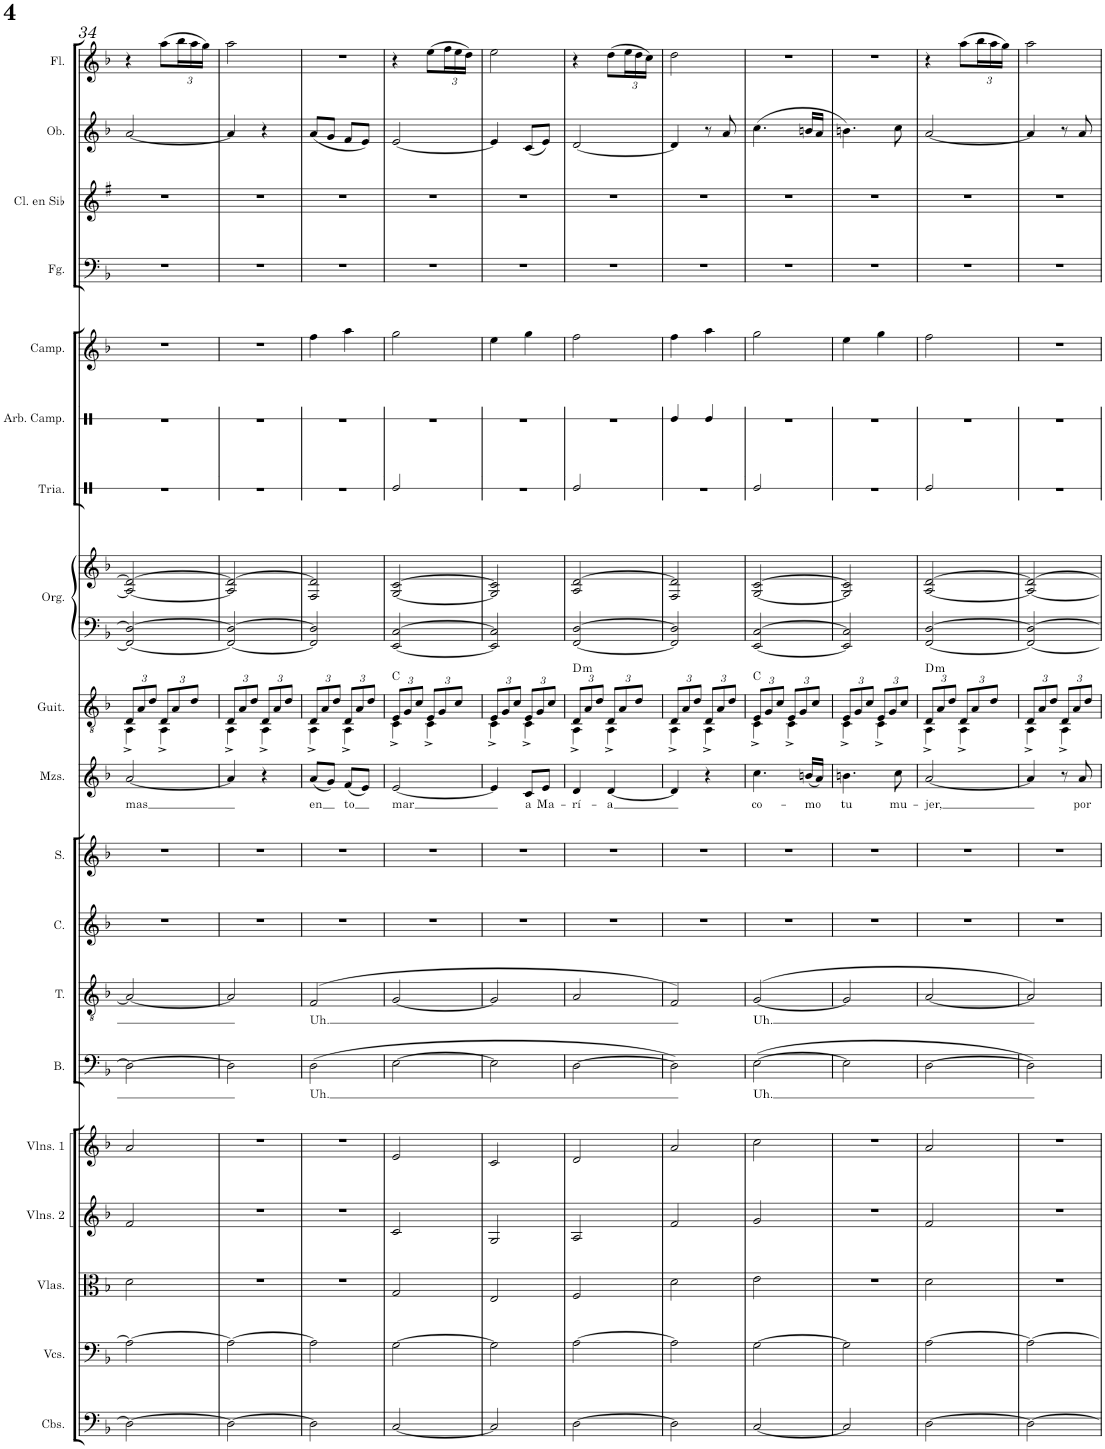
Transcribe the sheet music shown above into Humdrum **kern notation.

**kern	**kern	**kern	**kern	**kern	**kern	**text	**kern	**text	**kern	**kern	**kern	**text	**kern	**harte	**kern	**kern	**kern	**kern	**kern	**kern	**kern	**kern	**kern
*part19	*part18	*part17	*part16	*part15	*part14	*part14	*part13	*part13	*part12	*part11	*part10	*part10	*part9	*part9	*part8	*part8	*part7	*part6	*part5	*part4	*part3	*part2	*part1
*staff20	*staff19	*staff18	*staff17	*staff16	*staff15	*staff15	*staff14	*staff14	*staff13	*staff12	*staff11	*staff11	*staff10	*	*staff9	*staff8	*staff7	*staff6	*staff5	*staff4	*staff3	*staff2	*staff1
*I"Contrabajos	*I"Violonchelos	*I"Violas	*I"Violines 2	*I"Violines 1	*I"Bajo	*	*I"Tenor	*	*I"Contralto	*I"Soprano	*I"Mezzo-soprano	*	*I"Guitarra	*	*I"Órgano	*	*I"Triángulo	*I"Espectro	*I"Campanillas	*I"Fagot	*I"Clarinete en Sib	*I"Oboe	*I"Flauta
*I'Cbs.	*I'Vcs.	*I'Vlas.	*I'Vlns. 2	*I'Vlns. 1	*I'B.	*	*I'T.	*	*I'C.	*I'S.	*I'Mzs.	*	*I'Guit.	*	*	*	*	*	*I'Camp.	*I'Fg.	*I'Cl. en Sib	*I'Ob.	*I'Fl.
!!LO:PB:g=z
*clefF4	*clefF4	*clefC3	*clefG2	*clefG2	*clefF4	*	*clefGv2	*	*clefG2	*clefG2	*clefG2	*	*clefGv2	*	*clefF4	*clefG2	*clefX	*clefX	*clefG2	*clefF4	*clefG2	*clefG2	*clefG2
*Trd7c12	*	*	*	*	*	*	*	*	*	*	*	*	*	*	*	*	*	*	*Trd-7c-12	*	*Trd1c2	*	*
*k[b-]	*k[b-]	*k[b-]	*k[b-]	*k[b-]	*k[b-]	*	*k[b-]	*	*k[b-]	*k[b-]	*k[b-]	*	*k[b-]	*	*k[b-]	*k[b-]	*k[]	*k[]	*k[b-]	*k[b-]	*k[f#]	*k[b-]	*k[b-]
*M2/4	*M2/4	*M2/4	*M2/4	*M2/4	*M2/4	*	*M2/4	*	*M2/4	*M2/4	*M2/4	*	*M2/4	*	*M2/4	*M2/4	*M2/4	*M2/4	*M2/4	*M2/4	*M2/4	*M2/4	*M2/4
=34	=34	=34	=34	=34	=34	=34	=34	=34	=34	=34	=34	=34	=34	=34	=34	=34	=34	=34	=34	=34	=34	=34	=34
!	!	!	!	!	!	!	!	!	!	!	!	!LO:LY:b	!	!	!	!	!	!	!	!	!	!	!
*	*	*	*	*	*	*	*	*	*	*	*	*	*Xbrackettup	*	*	*	*	*	*	*	*	*	*
*	*	*	*	*	*	*	*	*	*	*	*	*	*^	*	*	*	*	*	*	*	*	*	*
2D\_	2A\_	2d\	2f/	2a/	2D\_	.	2A/_	.	2r	2r	[2a/	mas	12D/L	4AA^\	.	2FF/_ 2D/_	2A/_ 2d/_	2r	2r	2r	2r	2r	[2a/	4r
.	.	.	.	.	.	.	.	.	.	.	.	.	12A/	.	.	.	.	.	.	.	.	.	.	.
.	.	.	.	.	.	.	.	.	.	.	.	.	12d/J	.	.	.	.	.	.	.	.	.	.	.
.	.	.	.	.	.	.	.	.	.	.	.	.	12D/L	4AA^\	.	.	.	.	.	.	.	.	.	(8aa\L
.	.	.	.	.	.	.	.	.	.	.	.	.	12A/	.	.	.	.	.	.	.	.	.	.	.
*	*	*	*	*	*	*	*	*	*	*	*	*	*	*	*	*	*	*	*	*	*	*	*	*Xbrackettup
.	.	.	.	.	.	.	.	.	.	.	.	.	.	.	.	.	.	.	.	.	.	.	.	24bb-\L
.	.	.	.	.	.	.	.	.	.	.	.	.	12d/J	.	.	.	.	.	.	.	.	.	.	24aa\
.	.	.	.	.	.	.	.	.	.	.	.	.	.	.	.	.	.	.	.	.	.	.	.	24gg\JJ)
=35	=35	=35	=35	=35	=35	=35	=35	=35	=35	=35	=35	=35	=35	=35	=35	=35	=35	=35	=35	=35	=35	=35	=35	=35
2D\_	2A\_	2r	2r	2r	2D\]	.	2A/]	.	2r	2r	4a/]	.	12D/L	4AA^\	.	2FF/_ 2D/_	2A/] 2d/_	2r	2r	2r	2r	2r	4a/]	2aa\
.	.	.	.	.	.	.	.	.	.	.	.	.	12A/	.	.	.	.	.	.	.	.	.	.	.
.	.	.	.	.	.	.	.	.	.	.	.	.	12d/J	.	.	.	.	.	.	.	.	.	.	.
.	.	.	.	.	.	.	.	.	.	.	4r	.	12D/L	4AA^\	.	.	.	.	.	.	.	.	4r	.
.	.	.	.	.	.	.	.	.	.	.	.	.	12A/	.	.	.	.	.	.	.	.	.	.	.
.	.	.	.	.	.	.	.	.	.	.	.	.	12d/J	.	.	.	.	.	.	.	.	.	.	.
=36	=36	=36	=36	=36	=36	=36	=36	=36	=36	=36	=36	=36	=36	=36	=36	=36	=36	=36	=36	=36	=36	=36	=36	=36
!	!	!	!	!	!	!LO:LY:b	!	!LO:LY:b	!	!	!	!LO:LY:b	!	!	!	!	!	!	!	!	!	!	!	!
2D\]	2A\]	2r	2r	2r	(2D\	Uh.	(>2F/	Uh.	2r	2r	(8a/L	en	12D/L	4AA^\	.	2FF/] 2D/]	2F/ 2d/]	2r	2r	4ff\	2r	2r	(8a/L	2r
.	.	.	.	.	.	.	.	.	.	.	.	.	12A/	.	.	.	.	.	.	.	.	.	.	.
.	.	.	.	.	.	.	.	.	.	.	8g/J)	.	.	.	.	.	.	.	.	.	.	.	8g/J	.
.	.	.	.	.	.	.	.	.	.	.	.	.	12d/J	.	.	.	.	.	.	.	.	.	.	.
!	!	!	!	!	!	!	!	!	!	!	!	!LO:LY:b	!	!	!	!	!	!	!	!	!	!	!	!
.	.	.	.	.	.	.	.	.	.	.	(8f/L	to	12D/L	4AA^\	.	.	.	.	.	4aa\	.	.	8f/L	.
.	.	.	.	.	.	.	.	.	.	.	.	.	12A/	.	.	.	.	.	.	.	.	.	.	.
.	.	.	.	.	.	.	.	.	.	.	8e/J)	.	.	.	.	.	.	.	.	.	.	.	8e/J)	.
.	.	.	.	.	.	.	.	.	.	.	.	.	12d/J	.	.	.	.	.	.	.	.	.	.	.
=37	=37	=37	=37	=37	=37	=37	=37	=37	=37	=37	=37	=37	=37	=37	=37	=37	=37	=37	=37	=37	=37	=37	=37	=37
!	!	!	!	!	!	!	!	!	!	!	!	!LO:LY:b	!	!	!	!	!	!	!	!	!	!	!	!
[2C/	[2G\	2G/	2c/	2e/	[2E\	.	[2G/	.	2r	2r	[2e/	mar	12E/L	4C^\	C:maj	[2EE/ [2C/	[2G/ [2c/	2Re/	2r	2gg\	2r	2r	[2e/	4r
.	.	.	.	.	.	.	.	.	.	.	.	.	12G/	.	.	.	.	.	.	.	.	.	.	.
.	.	.	.	.	.	.	.	.	.	.	.	.	12c/J	.	.	.	.	.	.	.	.	.	.	.
.	.	.	.	.	.	.	.	.	.	.	.	.	12E/L	4C^\	.	.	.	.	.	.	.	.	.	(8ee\L
.	.	.	.	.	.	.	.	.	.	.	.	.	12G/	.	.	.	.	.	.	.	.	.	.	.
.	.	.	.	.	.	.	.	.	.	.	.	.	.	.	.	.	.	.	.	.	.	.	.	24ff\L
.	.	.	.	.	.	.	.	.	.	.	.	.	12c/J	.	.	.	.	.	.	.	.	.	.	24ee\
.	.	.	.	.	.	.	.	.	.	.	.	.	.	.	.	.	.	.	.	.	.	.	.	24dd\JJ)
=38	=38	=38	=38	=38	=38	=38	=38	=38	=38	=38	=38	=38	=38	=38	=38	=38	=38	=38	=38	=38	=38	=38	=38	=38
2C/]	2G\]	2E/	2G/	2c/	2E\]	.	2G/]	.	2r	2r	4e/]	.	12E/L	4C^\	.	2EE/] 2C/]	2G/] 2c/]	2r	2r	4ee\	2r	2r	4e/]	2ee\
.	.	.	.	.	.	.	.	.	.	.	.	.	12G/	.	.	.	.	.	.	.	.	.	.	.
.	.	.	.	.	.	.	.	.	.	.	.	.	12c/J	.	.	.	.	.	.	.	.	.	.	.
!	!	!	!	!	!	!	!	!	!	!	!	!LO:LY:b	!	!	!	!	!	!	!	!	!	!	!	!
.	.	.	.	.	.	.	.	.	.	.	8c/L	a	12E/L	4C^\	.	.	.	.	.	4gg\	.	.	(8c/L	.
.	.	.	.	.	.	.	.	.	.	.	.	.	12G/	.	.	.	.	.	.	.	.	.	.	.
!	!	!	!	!	!	!	!	!	!	!	!	!LO:LY:b	!	!	!	!	!	!	!	!	!	!	!	!
.	.	.	.	.	.	.	.	.	.	.	8e/J	Ma-	.	.	.	.	.	.	.	.	.	.	8e/J)	.
.	.	.	.	.	.	.	.	.	.	.	.	.	12c/J	.	.	.	.	.	.	.	.	.	.	.
=39	=39	=39	=39	=39	=39	=39	=39	=39	=39	=39	=39	=39	=39	=39	=39	=39	=39	=39	=39	=39	=39	=39	=39	=39
!	!	!	!	!	!	!	!	!	!	!	!	!LO:LY:b	!	!	!LO:H:kt=m	!	!	!	!	!	!	!	!	!
[2D\	[2A\	2F/	2A/	2d/	[2D\	.	2A/	.	2r	2r	4d/	-rí-	12D/L	4AA^\	D:min	[2FF/ [2D/	2A/ [2d/	2Re/	2r	2ff\	2r	2r	[2d/	4r
.	.	.	.	.	.	.	.	.	.	.	.	.	12A/	.	.	.	.	.	.	.	.	.	.	.
.	.	.	.	.	.	.	.	.	.	.	.	.	12d/J	.	.	.	.	.	.	.	.	.	.	.
!	!	!	!	!	!	!	!	!	!	!	!	!LO:LY:b	!	!	!	!	!	!	!	!	!	!	!	!
.	.	.	.	.	.	.	.	.	.	.	[4d/	-a	12D/L	4AA^\	.	.	.	.	.	.	.	.	.	(8dd\L
.	.	.	.	.	.	.	.	.	.	.	.	.	12A/	.	.	.	.	.	.	.	.	.	.	.
.	.	.	.	.	.	.	.	.	.	.	.	.	.	.	.	.	.	.	.	.	.	.	.	24ee\L
.	.	.	.	.	.	.	.	.	.	.	.	.	12d/J	.	.	.	.	.	.	.	.	.	.	24dd\
.	.	.	.	.	.	.	.	.	.	.	.	.	.	.	.	.	.	.	.	.	.	.	.	24cc\JJ)
=40	=40	=40	=40	=40	=40	=40	=40	=40	=40	=40	=40	=40	=40	=40	=40	=40	=40	=40	=40	=40	=40	=40	=40	=40
2D\]	2A\]	2d\	2f/	2a/	2D\])	.	2F/)	.	2r	2r	4d/]	.	12D/L	4AA^\	.	2FF/] 2D/]	2F/ 2d/]	2r	4Re/	4ff\	2r	2r	4d/]	2dd\
.	.	.	.	.	.	.	.	.	.	.	.	.	12A/	.	.	.	.	.	.	.	.	.	.	.
.	.	.	.	.	.	.	.	.	.	.	.	.	12d/J	.	.	.	.	.	.	.	.	.	.	.
.	.	.	.	.	.	.	.	.	.	.	4r	.	12D/L	4AA^\	.	.	.	.	4Re/	4aa\	.	.	8r	.
.	.	.	.	.	.	.	.	.	.	.	.	.	12A/	.	.	.	.	.	.	.	.	.	.	.
.	.	.	.	.	.	.	.	.	.	.	.	.	.	.	.	.	.	.	.	.	.	.	8a/	.
.	.	.	.	.	.	.	.	.	.	.	.	.	12d/J	.	.	.	.	.	.	.	.	.	.	.
=41	=41	=41	=41	=41	=41	=41	=41	=41	=41	=41	=41	=41	=41	=41	=41	=41	=41	=41	=41	=41	=41	=41	=41	=41
!	!	!	!	!	!	!LO:LY:b	!	!LO:LY:b	!	!	!	!LO:LY:b	!	!	!	!	!	!	!	!	!	!	!	!
[2C/	[2G\	2e\	2g/	2cc\	([2E\	Uh.	(>[2G/	Uh.	2r	2r	4.cc\	co-	12E/L	4C^\	C:maj	[2EE/ [2C/	[2G/ [2c/	2Re/	2r	2gg\	2r	2r	(4.cc\	2r
.	.	.	.	.	.	.	.	.	.	.	.	.	12G/	.	.	.	.	.	.	.	.	.	.	.
.	.	.	.	.	.	.	.	.	.	.	.	.	12c/J	.	.	.	.	.	.	.	.	.	.	.
.	.	.	.	.	.	.	.	.	.	.	.	.	12E/L	4C^\	.	.	.	.	.	.	.	.	.	.
.	.	.	.	.	.	.	.	.	.	.	.	.	12G/	.	.	.	.	.	.	.	.	.	.	.
!	!	!	!	!	!	!	!	!	!	!	!	!LO:LY:b	!	!	!	!	!	!	!	!	!	!	!	!
.	.	.	.	.	.	.	.	.	.	.	(16bn/LL	-mo	.	.	.	.	.	.	.	.	.	.	16bn/LL	.
.	.	.	.	.	.	.	.	.	.	.	.	.	12c/J	.	.	.	.	.	.	.	.	.	.	.
.	.	.	.	.	.	.	.	.	.	.	16a/JJ)	.	.	.	.	.	.	.	.	.	.	.	16a/JJ	.
=42	=42	=42	=42	=42	=42	=42	=42	=42	=42	=42	=42	=42	=42	=42	=42	=42	=42	=42	=42	=42	=42	=42	=42	=42
!	!	!	!	!	!	!	!	!	!	!	!	!LO:LY:b	!	!	!	!	!	!	!	!	!	!	!	!
2C/]	2G\]	2r	2r	2r	2E\]	.	2G/]	.	2r	2r	4.bn\	tu	12E/L	4C^\	.	2EE/] 2C/]	2G/] 2c/]	2r	2r	4ee\	2r	2r	4.bn\)	2r
.	.	.	.	.	.	.	.	.	.	.	.	.	12G/	.	.	.	.	.	.	.	.	.	.	.
.	.	.	.	.	.	.	.	.	.	.	.	.	12c/J	.	.	.	.	.	.	.	.	.	.	.
.	.	.	.	.	.	.	.	.	.	.	.	.	12E/L	4C^\	.	.	.	.	.	4gg\	.	.	.	.
.	.	.	.	.	.	.	.	.	.	.	.	.	12G/	.	.	.	.	.	.	.	.	.	.	.
!	!	!	!	!	!	!	!	!	!	!	!	!LO:LY:b	!	!	!	!	!	!	!	!	!	!	!	!
.	.	.	.	.	.	.	.	.	.	.	8cc\	mu-	.	.	.	.	.	.	.	.	.	.	8cc\	.
.	.	.	.	.	.	.	.	.	.	.	.	.	12c/J	.	.	.	.	.	.	.	.	.	.	.
=43	=43	=43	=43	=43	=43	=43	=43	=43	=43	=43	=43	=43	=43	=43	=43	=43	=43	=43	=43	=43	=43	=43	=43	=43
!	!	!	!	!	!	!	!	!	!	!	!	!LO:LY:b	!	!	!LO:H:kt=m	!	!	!	!	!	!	!	!	!
[2D\	[2A\	2d\	2f/	2a/	[2D\	.	[2A/	.	2r	2r	[2a/	-jer,	12D/L	4AA^\	D:min	[2FF/ [2D/	[2A/ [2d/	2Re/	2r	2ff\	2r	2r	[2a/	4r
.	.	.	.	.	.	.	.	.	.	.	.	.	12A/	.	.	.	.	.	.	.	.	.	.	.
.	.	.	.	.	.	.	.	.	.	.	.	.	12d/J	.	.	.	.	.	.	.	.	.	.	.
.	.	.	.	.	.	.	.	.	.	.	.	.	12D/L	4AA^\	.	.	.	.	.	.	.	.	.	(8aa\L
.	.	.	.	.	.	.	.	.	.	.	.	.	12A/	.	.	.	.	.	.	.	.	.	.	.
.	.	.	.	.	.	.	.	.	.	.	.	.	.	.	.	.	.	.	.	.	.	.	.	24bb-\L
.	.	.	.	.	.	.	.	.	.	.	.	.	12d/J	.	.	.	.	.	.	.	.	.	.	24aa\
.	.	.	.	.	.	.	.	.	.	.	.	.	.	.	.	.	.	.	.	.	.	.	.	24gg\JJ)
=44	=44	=44	=44	=44	=44	=44	=44	=44	=44	=44	=44	=44	=44	=44	=44	=44	=44	=44	=44	=44	=44	=44	=44	=44
2D\_	2A\_	2r	2r	2r	2D\])	.	2A/])	.	2r	2r	4a/]	.	12D/L	4AA^\	.	2FF/_ 2D/_	2A/_ 2d/_	2r	2r	2r	2r	2r	4a/]	2aa\
.	.	.	.	.	.	.	.	.	.	.	.	.	12A/	.	.	.	.	.	.	.	.	.	.	.
.	.	.	.	.	.	.	.	.	.	.	.	.	12d/J	.	.	.	.	.	.	.	.	.	.	.
.	.	.	.	.	.	.	.	.	.	.	8r	.	12D/L	4AA^\	.	.	.	.	.	.	.	.	8r	.
.	.	.	.	.	.	.	.	.	.	.	.	.	12A/	.	.	.	.	.	.	.	.	.	.	.
!	!	!	!	!	!	!	!	!	!	!	!	!LO:LY:b	!	!	!	!	!	!	!	!	!	!	!	!
.	.	.	.	.	.	.	.	.	.	.	8a/	por	.	.	.	.	.	.	.	.	.	.	8a/	.
.	.	.	.	.	.	.	.	.	.	.	.	.	12d/J	.	.	.	.	.	.	.	.	.	.	.
*	*	*	*	*	*	*	*	*	*	*	*	*	*v	*v	*	*	*	*	*	*	*	*	*	*
=	=	=	=	=	=	=	=	=	=	=	=	=	=	=	=	=	=	=	=	=	=	=	=
*-	*-	*-	*-	*-	*-	*-	*-	*-	*-	*-	*-	*-	*-	*-	*-	*-	*-	*-	*-	*-	*-	*-	*-
